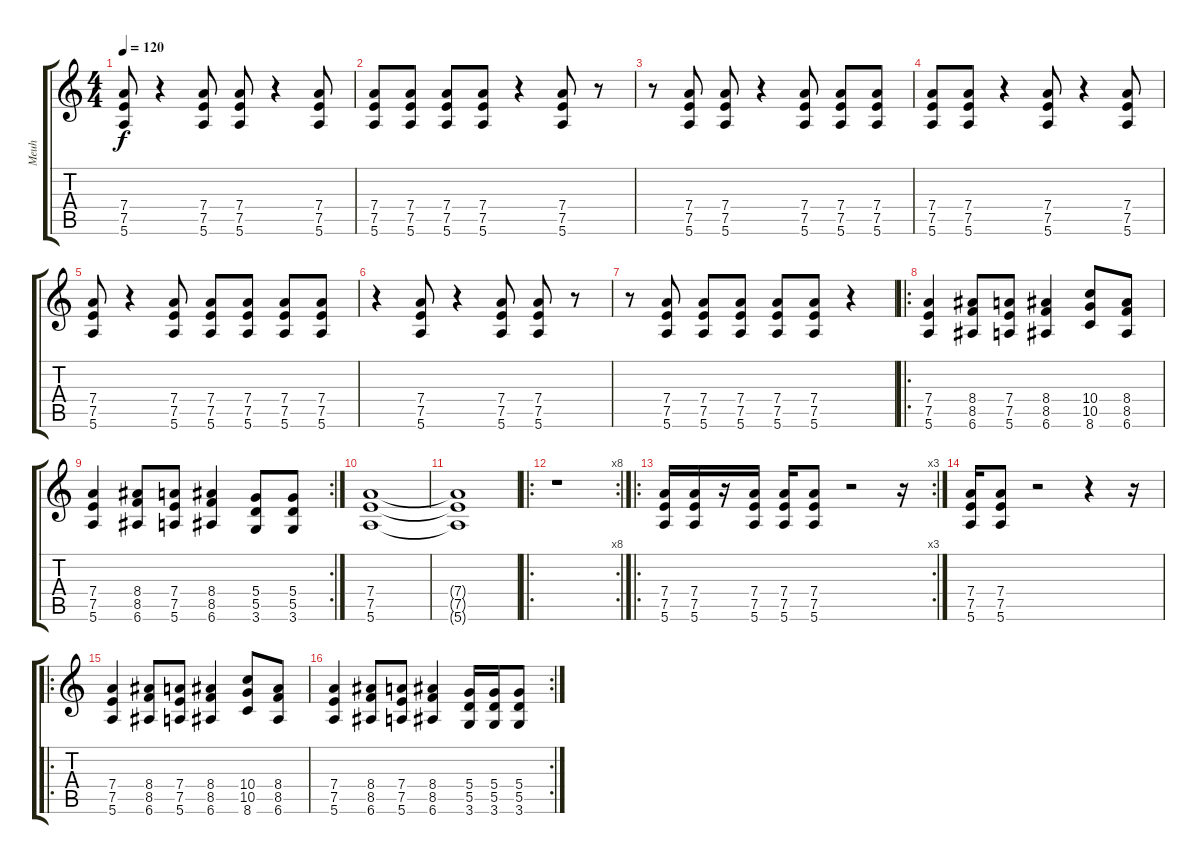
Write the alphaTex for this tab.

\track ("Meuh" "Meuh") {instrument distortionguitar}
\staff {score tabs}
\tuning (E4 B3 G3 D3 A2 E2) {hide}
\ts (4 4)
\tempo 120
\clef g2
\ks c
(7.4 7.5 5.6).8{dy f instrument distortionguitar} r.4 (7.4 7.5 5.6).8 (7.4 7.5 5.6).8 r.4 (7.4 7.5 5.6).8 |
(7.4 7.5 5.6).8 (7.4 7.5 5.6).8 (7.4 7.5 5.6).8 (7.4 7.5 5.6).8 r.4 (7.4 7.5 5.6).8 r.8 |
r.8 (7.4 7.5 5.6).8 (7.4 7.5 5.6).8 r.4 (7.4 7.5 5.6).8 (7.4 7.5 5.6).8 (7.4 7.5 5.6).8 |
(7.4 7.5 5.6).8 (7.4 7.5 5.6).8 r.4 (7.4 7.5 5.6).8 r.4 (7.4 7.5 5.6).8 |
(7.4 7.5 5.6).8 r.4 (7.4 7.5 5.6).8 (7.4 7.5 5.6).8 (7.4 7.5 5.6).8 (7.4 7.5 5.6).8 (7.4 7.5 5.6).8 |
r.4 (7.4 7.5 5.6).8 r.4 (7.4 7.5 5.6).8 (7.4 7.5 5.6).8 r.8 |
r.8 (7.4 7.5 5.6).8 (7.4 7.5 5.6).8 (7.4 7.5 5.6).8 (7.4 7.5 5.6).8 (7.4 7.5 5.6).8 r.4 |
\ro
(7.4 7.5 5.6).4 (8.4 8.5 6.6).8 (7.4 7.5 5.6).8 (8.4 8.5 6.6).4 (10.4 10.5 8.6).8 (8.4 8.5 6.6).8 |
\rc 2
(7.4 7.5 5.6).4 (8.4 8.5 6.6).8 (7.4 7.5 5.6).8 (8.4 8.5 6.6).4 (5.4 5.5 3.6).8 (5.4 5.5 3.6).8 |
(7.4 7.5 5.6).1 |
(7.4{t} 7.5{t} 5.6{t}).1 |
\ro
\rc 8
r.1 |
\ro
\rc 3
(7.4 7.5 5.6).16 (7.4 7.5 5.6).16 r.16 (7.4 7.5 5.6).16 (7.4 7.5 5.6).16 (7.4 7.5 5.6).8 r.2 r.16 |
(7.4 7.5 5.6).16 (7.4 7.5 5.6).8 r.2 r.4 r.16 |
\ro
(7.4 7.5 5.6).4 (8.4 8.5 6.6).8 (7.4 7.5 5.6).8 (8.4 8.5 6.6).4 (10.4 10.5 8.6).8 (8.4 8.5 6.6).8 |
\rc 2
(7.4 7.5 5.6).4 (8.4 8.5 6.6).8 (7.4 7.5 5.6).8 (8.4 8.5 6.6).4 (5.4 5.5 3.6).16 (5.4 5.5 3.6).16 (5.4 5.5 3.6).8
